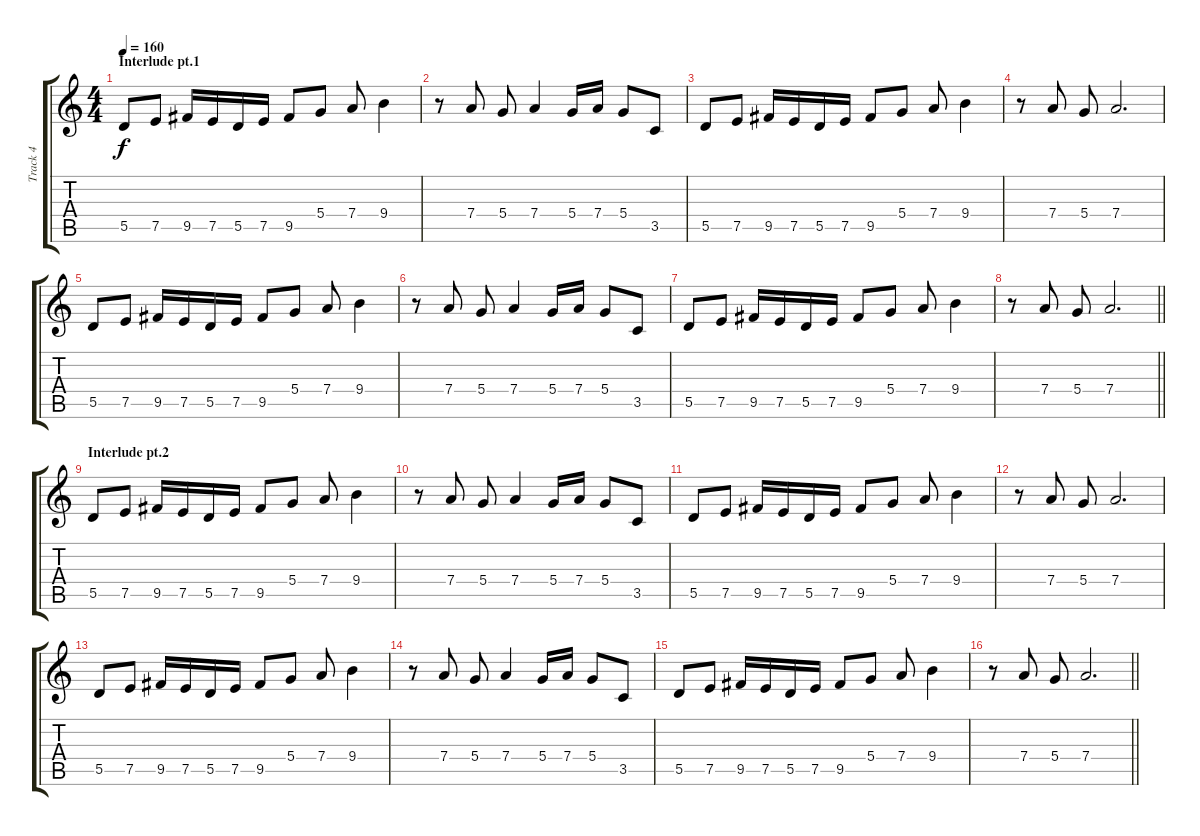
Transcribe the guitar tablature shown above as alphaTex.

\track ("Track 4" "Track 4") {instrument distortionguitar}
\staff {score tabs}
\tuning (E4 B3 G3 D3 A2 E2) {hide}
\ts (4 4)
\section ("" "Interlude pt.1")
\tempo 160
\clef g2
\ks c
5.5.8{dy f} 7.5.8 9.5.16 7.5.16 5.5.16 7.5.16 9.5.8 5.4.8 7.4.8 9.4.4 |
r.8 7.4.8 5.4.8 7.4.4 5.4.16 7.4.16 5.4.8 3.5.8 |
5.5.8 7.5.8 9.5.16 7.5.16 5.5.16 7.5.16 9.5.8 5.4.8 7.4.8 9.4.4 |
r.8 7.4.8 5.4.8 7.4.2{d} |
5.5.8 7.5.8 9.5.16 7.5.16 5.5.16 7.5.16 9.5.8 5.4.8 7.4.8 9.4.4 |
r.8 7.4.8 5.4.8 7.4.4 5.4.16 7.4.16 5.4.8 3.5.8 |
5.5.8 7.5.8 9.5.16 7.5.16 5.5.16 7.5.16 9.5.8 5.4.8 7.4.8 9.4.4 |
\barLineRight lightlight
r.8 7.4.8 5.4.8 7.4.2{d} |
\section ("" "Interlude pt.2")
5.5.8 7.5.8 9.5.16 7.5.16 5.5.16 7.5.16 9.5.8 5.4.8 7.4.8 9.4.4 |
r.8 7.4.8 5.4.8 7.4.4 5.4.16 7.4.16 5.4.8 3.5.8 |
5.5.8 7.5.8 9.5.16 7.5.16 5.5.16 7.5.16 9.5.8 5.4.8 7.4.8 9.4.4 |
r.8 7.4.8 5.4.8 7.4.2{d} |
5.5.8 7.5.8 9.5.16 7.5.16 5.5.16 7.5.16 9.5.8 5.4.8 7.4.8 9.4.4 |
r.8 7.4.8 5.4.8 7.4.4 5.4.16 7.4.16 5.4.8 3.5.8 |
5.5.8 7.5.8 9.5.16 7.5.16 5.5.16 7.5.16 9.5.8 5.4.8 7.4.8 9.4.4 |
\barLineRight lightlight
r.8 7.4.8 5.4.8 7.4.2{d}
